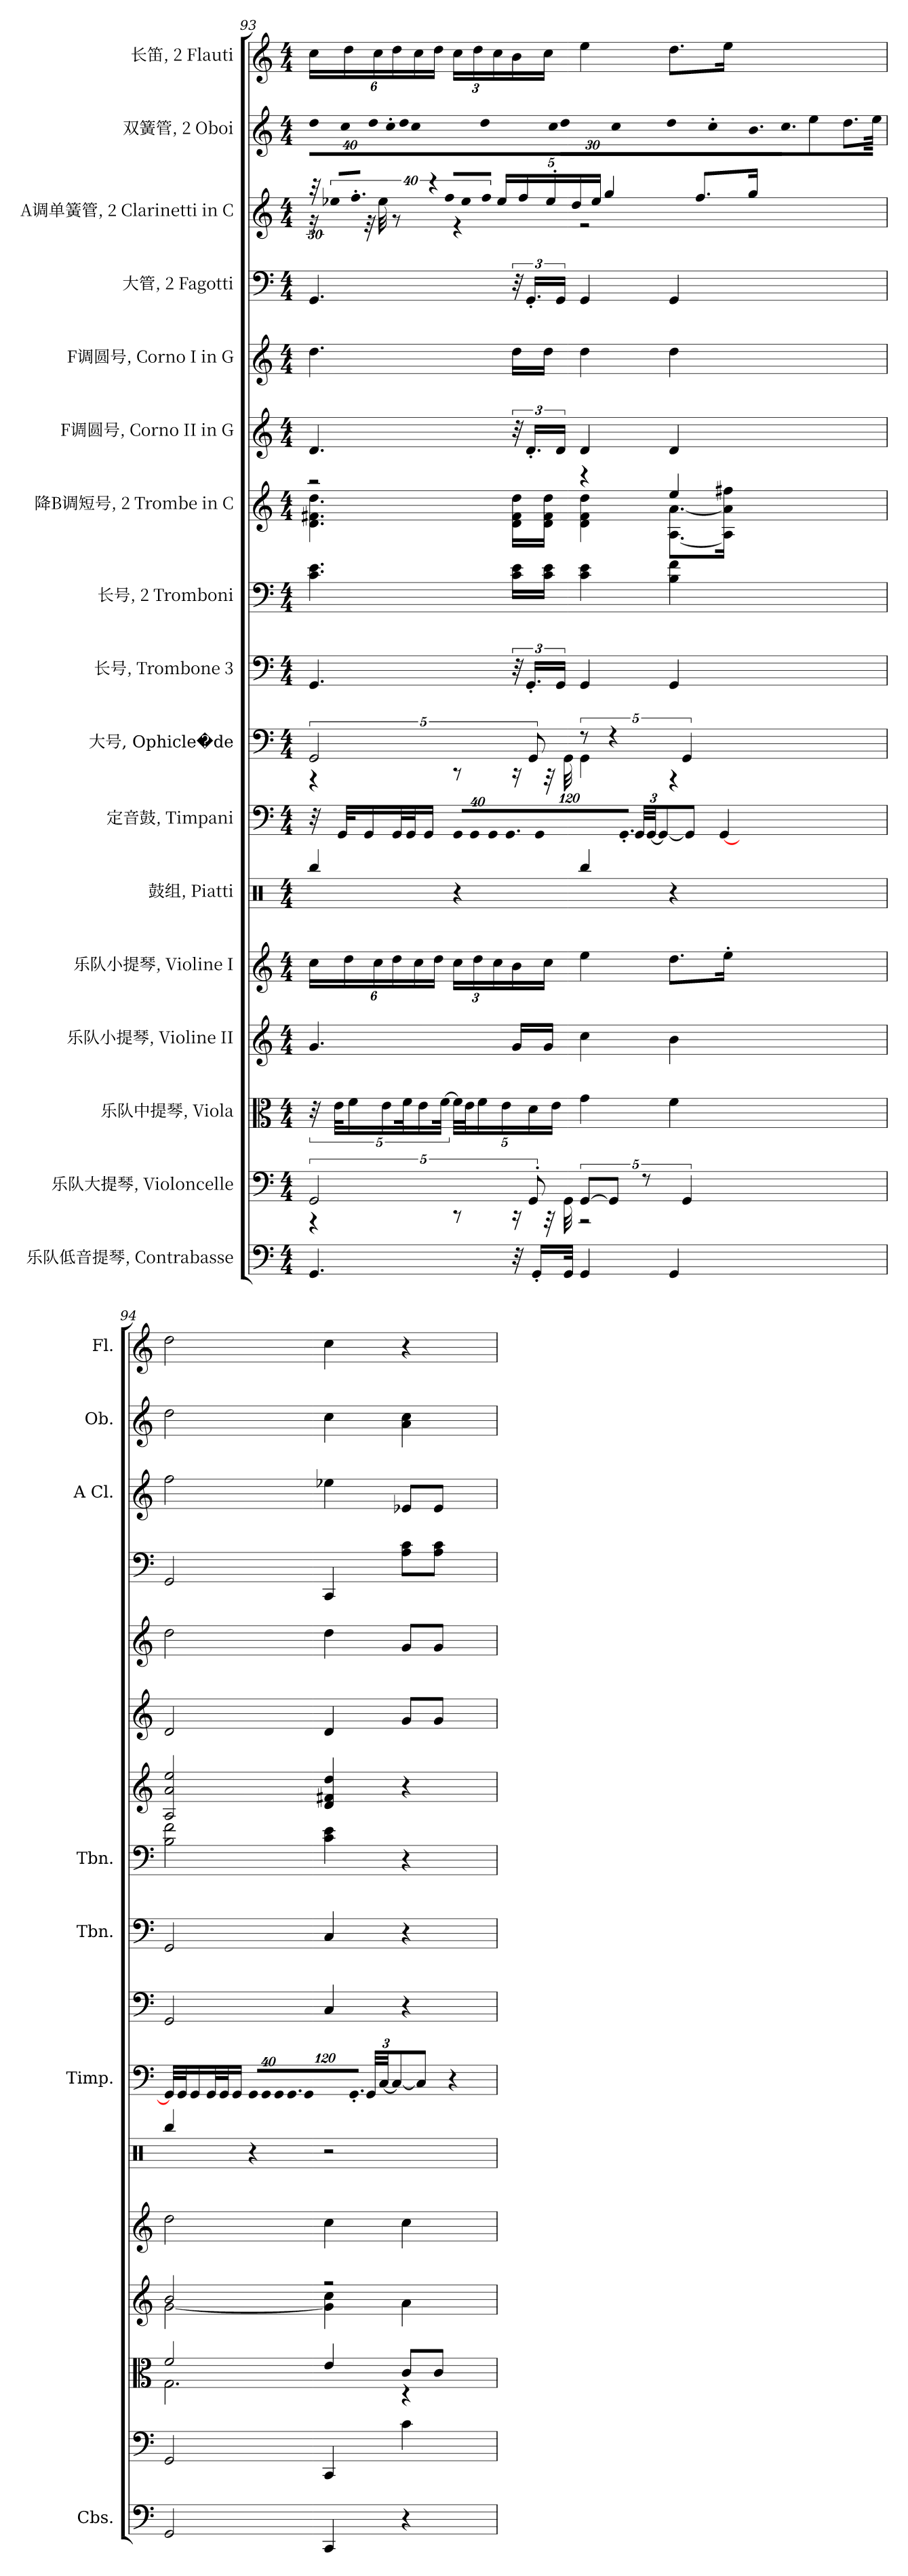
**kern	**kern	**kern	**kern	**kern	**kern	**kern	**kern	**kern	**kern	**kern	**kern	**kern	**kern	**kern	**kern	**kern
*part17	*part16	*part15	*part14	*part13	*part12	*part11	*part10	*part9	*part8	*part7	*part6	*part5	*part4	*part3	*part2	*part1
*staff17	*staff16	*staff15	*staff14	*staff13	*staff12	*staff11	*staff10	*staff9	*staff8	*staff7	*staff6	*staff5	*staff4	*staff3	*staff2	*staff1
*I"乐队低音提琴, Contrabasse	*I"乐队大提琴, Violoncelle	*I"乐队中提琴, Viola	*I"乐队小提琴, Violine II	*I"乐队小提琴, Violine I	*I"鼓组, Piatti	*I"定音鼓, Timpani	*I"大号, Ophicle�de	*I"长号, Trombone 3	*I"长号, 2 Tromboni	*I"降B调短号, 2 Trombe in C	*I"F调圆号, Corno II in G	*I"F调圆号, Corno I in G	*I"大管, 2 Fagotti	*I"A调单簧管, 2 Clarinetti in C	*I"双簧管, 2 Oboi	*I"长笛, 2 Flauti
*I'Cbs.	*	*	*	*	*	*I'Timp.	*	*I'Tbn.	*I'Tbn.	*	*	*	*	*I'A Cl.	*I'Ob.	*I'Fl.
*clefF4	*clefF4	*clefC3	*clefG2	*clefG2	*clefX	*clefF4	*clefF4	*clefF4	*clefF4	*clefG2	*clefG2	*clefG2	*clefF4	*clefG2	*clefG2	*clefG2
*ITrd7c12	*	*	*	*	*	*	*	*	*	*ITrd1c2	*ITrd4c7	*ITrd4c7	*	*ITrd2c3	*	*
*k[]	*k[]	*k[]	*k[]	*k[]	*k[]	*k[]	*k[]	*k[]	*k[]	*k[b-e-]	*k[b-]	*k[b-]	*k[]	*k[f#c#g#]	*k[]	*k[]
*M4/4	*M4/4	*M4/4	*M4/4	*M4/4	*M4/4	*M4/4	*M4/4	*M4/4	*M4/4	*M4/4	*M4/4	*M4/4	*M4/4	*M4/4	*M4/4	*M4/4
*MM162	*MM162	*MM162	*MM162	*MM162	*MM162	*MM162	*MM162	*MM162	*MM162	*MM162	*MM162	*MM162	*MM162	*MM162	*MM162	*MM162
=93	=93	=93	=93	=93	=93	=93	=93	=93	=93	=93	=93	=93	=93	=93	=93	=93
*	*^	*	*	*	*	*	*	*	*	*	*	*	*	*	*	*
*	*	*	*	*	*Xbrackettup	*	*	*	*	*	*	*	*	*	*	*	*
*	*	*	*	*	*	*	*	*^	*	*	*^	*	*	*	*	*	*
!	!	!	!	!	!	!	!	!	!	!	!	!	!	!	!	!	!LO:N:vis=64	!	!
*	*	*	*	*	*	*	*	*	*	*	*	*	*	*	*	*	*^	*	*
*	*	*	*	*	*	*	*	*	*	*	*	*	*	*	*	*	*	*	*Xbrackettup	*
!	!	!	!	!	!	!	!	!	!	!	!	!	!	!	!	!	!	!	!LO:N:vis=32	!
*	*	*	*	*	*	*	*	*	*	*	*	*	*	*	*	*	*	*	*	*Xbrackettup
4.GGG/	5%2GG/	4r	40r	4.g/	24cc\LL	4Rbb/	32r	5%2GG/	4r	4.GG/	4.c\ 4.e\	2r	4.c\ 4.en\ 4.cc\	4.G/	4.g\	4.GG/	960%17r	16r	640%23dd\LLL	24cc\LL
!	!	!	!	!	!	!	!	!	!	!	!	!	!	!	!	!	!LO:N:vis=32	!	!	!
.	.	.	.	.	.	.	.	.	.	.	.	.	.	.	.	.	640%23ccn/LLL	.	.	.
.	.	.	40e\KLL	.	.	.	.	.	.	.	.	.	.	.	.	.	.	.	.	.
.	.	.	.	.	.	.	32GG/KLL	.	.	.	.	.	.	.	.	.	.	.	.	.
!	!	!	!	!	!	!	!	!	!	!	!	!	!	!	!	!	!	!	!LO:N:vis=32	!
.	.	.	.	.	.	.	.	.	.	.	.	.	.	.	.	.	.	.	640%23cc\	.
.	.	.	.	.	24dd\	.	.	.	.	.	.	.	.	.	.	.	.	.	.	24dd\
.	.	.	20f\	.	.	.	.	.	.	.	.	.	.	.	.	.	.	.	.	.
!	!	!	!	!	!	!	!	!	!	!	!	!	!	!	!	!	!LO:N:vis=32.	!	!	!
.	.	.	.	.	.	.	.	.	.	.	.	.	.	.	.	.	1920%103dd'/JJJ	.	.	.
.	.	.	.	.	.	.	16GG/	.	.	.	.	.	.	.	.	.	.	32r	.	.
!	!	!	!	!	!	!	!	!	!	!	!	!	!	!	!	!	!	!	!LO:N:vis=32	!
.	.	.	.	.	.	.	.	.	.	.	.	.	.	.	.	.	.	.	640%23dd\	.
.	.	.	.	.	24cc\	.	.	.	.	.	.	.	.	.	.	.	.	.	.	24cc\
.	.	.	.	.	.	.	.	.	.	.	.	.	.	.	.	.	.	32cc\	.	.
.	.	.	20e\	.	.	.	.	.	.	.	.	.	.	.	.	.	.	.	.	.
!	!	!	!	!	!	!	!	!	!	!	!	!	!	!	!	!	!LO:N:vis=32	!	!	!
.	.	.	.	.	.	.	.	.	.	.	.	.	.	.	.	.	640%23r	.	.	.
!	!	!	!	!	!	!	!	!	!	!	!	!	!	!	!	!	!	!	!LO:N:vis=32	!
.	.	.	.	.	.	.	.	.	.	.	.	.	.	.	.	.	.	.	640%23cc'\	.
.	.	.	.	.	24dd\	.	32GG/L	.	.	.	.	.	.	.	.	.	.	8r	.	24dd\
!	!	!	!	!	!	!	!	!	!	!	!	!	!	!	!	!	!LO:N:vis=32	!	!	!
.	.	.	.	.	.	.	.	.	.	.	.	.	.	.	.	.	640%23dd/LLL	.	.	.
!	!	!	!	!	!	!	!	!	!	!	!	!	!	!	!	!	!	!	!LO:N:vis=256%9	!
.	.	.	.	.	.	.	.	.	.	.	.	.	.	.	.	.	.	.	960%17dd\K	.
.	.	.	40f\K	.	.	.	.	.	.	.	.	.	.	.	.	.	.	.	.	.
.	.	.	.	.	.	.	32GG/J	.	.	.	.	.	.	.	.	.	.	.	.	.
!	!	!	!	!	!	!	!	!	!	!	!	!	!	!	!	!	!	!	!LO:N:vis=32	!
.	.	.	.	.	.	.	.	.	.	.	.	.	.	.	.	.	.	.	640%23cc\	.
.	.	.	.	.	24cc\	.	.	.	.	.	.	.	.	.	.	.	.	.	.	24cc\
.	.	.	20e\	.	.	.	.	.	.	.	.	.	.	.	.	.	.	.	.	.
!	!	!	!	!	!	!	!	!	!	!	!	!	!	!	!	!	!LO:N:vis=32	!	!	!
.	.	.	.	.	.	.	.	.	.	.	.	.	.	.	.	.	640%23cc/	.	.	.
.	.	.	.	.	.	.	16GG/JJ	.	.	.	.	.	.	.	.	.	.	.	.	.
!	!	!	!	!	!	!	!	!	!	!	!	!	!	!	!	!	!	!	!LO:N:vis=32	!
.	.	.	.	.	.	.	.	.	.	.	.	.	.	.	.	.	.	.	640%23dd\	.
.	.	.	.	.	24dd\JJ	.	.	.	.	.	.	.	.	.	.	.	.	.	.	24dd\JJ
!	!	!	!	!	!	!	!	!	!	!	!	!	!	!	!	!	!LO:N:vis=32	!	!	!
.	.	.	.	.	.	.	.	.	.	.	.	.	.	.	.	.	640%23dd/JJJ	.	.	.
.	.	.	[40f\JJk	.	.	.	.	.	.	.	.	.	.	.	.	.	.	.	.	.
!	!	!	!	!	!	!	!	!	!	!	!	!	!	!	!	!	!	!	!LO:N:vis=256%9	!
.	.	.	.	.	.	.	.	.	.	.	.	.	.	.	.	.	.	.	960%17cc\JJJk	.
*	*	*	*Xbrackettup	*	*	*	*Xbrackettup	*	*	*	*	*	*	*	*	*	*	*	*	*
*	*	*	*	*	*	*	*	*	*	*	*	*	*	*	*	*	*	*	*	*MM169
!	!	!	!	!	!	!	!LO:N:vis=32	!	!	!	!	!	!	!	!	!	!	!	!	!
.	.	8r	40f\LLL]	.	24cc\LL	4r	640%23GG/LLL	.	8r	.	.	.	.	.	.	.	.	4r	.	24cc\LL
*	*	*	*	*	*	*	*	*	*	*	*	*	*	*	*	*	*Xbrackettup	*	*	*
!	!	!	!	!	!	!	!	!	!	!	!	!	!	!	!	!	!	!	!LO:N:vis=32	!
.	.	.	.	.	.	.	.	.	.	.	.	.	.	.	.	.	20cc/LL	.	640%23dd\LLL	.
.	.	.	40e\J	.	.	.	.	.	.	.	.	.	.	.	.	.	.	.	.	.
!	!	!	!	!	!	!	!LO:N:vis=32	!	!	!	!	!	!	!	!	!	!	!	!	!
.	.	.	.	.	.	.	640%23GG/	.	.	.	.	.	.	.	.	.	.	.	.	.
!	!	!	!	!	!	!	!	!	!	!	!	!	!	!	!	!	!	!	!LO:N:vis=32	!
.	.	.	.	.	.	.	.	.	.	.	.	.	.	.	.	.	.	.	640%23cc\	.
.	.	.	.	.	24dd\	.	.	.	.	.	.	.	.	.	.	.	.	.	.	24dd\
.	.	.	20f\	.	.	.	.	.	.	.	.	.	.	.	.	.	.	.	.	.
.	.	.	.	.	.	.	.	.	.	.	.	.	.	.	.	.	20dd/	.	.	.
!	!	!	!	!	!	!	!LO:N:vis=32	!	!	!	!	!	!	!	!	!	!	!	!	!
.	.	.	.	.	.	.	640%23GG/	.	.	.	.	.	.	.	.	.	.	.	.	.
!	!	!	!	!	!	!	!	!	!	!	!	!	!	!	!	!	!	!	!LO:N:vis=32	!
.	.	.	.	.	.	.	.	.	.	.	.	.	.	.	.	.	.	.	640%23dd\	.
.	.	.	.	.	24cc\	.	.	.	.	.	.	.	.	.	.	.	.	.	.	24cc\
.	.	.	20e\	.	.	.	.	.	.	.	.	.	.	.	.	.	.	.	.	.
.	.	.	.	.	.	.	.	.	.	.	.	.	.	.	.	.	20cc'/	.	.	.
!	!	!	!	!	!	!	!LO:N:vis=32.	!	!	!	!	!	!	!	!	!	!	!	!	!
.	.	.	.	.	.	.	1920%103GG/	.	.	.	.	.	.	.	.	.	.	.	.	.
!	!	!	!	!	!	!	!	!	!	!	!	!	!	!	!	!	!	!	!LO:N:vis=32	!
.	.	.	.	.	.	.	.	.	.	.	.	.	.	.	.	.	.	.	640%23cc'\	.
32r	.	16r	.	16g/LL	16b\	.	.	.	16r	48r	16c\ 16e\LL	.	16c\ 16e\ 16cc\LL	48r	16g\LL	48r	.	.	.	16b\
!	!	!	!	!	!	!	!	!	!	!	!	!	!	!	!	!	!	!	!LO:N:vis=32.	!
.	.	.	.	.	.	.	.	.	.	.	.	.	.	.	.	.	.	.	1920%103b\	.
.	.	.	.	.	.	.	.	.	.	24.GG'/LL	.	.	.	24.G'/LL	.	24.GG'/LL	.	.	.	.
.	10GG'/	.	20d\	.	.	.	.	10GG/	.	.	.	.	.	.	.	.	.	.	.	.
.	.	.	.	.	.	.	.	.	.	.	.	.	.	.	.	.	20b/	.	.	.
16GGG'/LL	.	.	.	.	.	.	.	.	.	.	.	.	.	.	.	.	.	.	.	.
!	!	!	!	!	!	!	!LO:N:vis=32	!	!	!	!	!	!	!	!	!	!	!	!	!
.	.	.	.	.	.	.	640%23GG/	.	.	.	.	.	.	.	.	.	.	.	.	.
.	.	32r	.	16g/JJ	16cc\JJ	.	.	.	32r	.	16c\ 16e\JJ	.	16c\ 16e\ 16cc\JJ	.	16g\JJ	.	.	.	.	16cc\JJ
!	!	!	!	!	!	!	!LO:N:vis=32.	!	!	!	!	!	!	!	!	!	!	!	!	!
.	.	.	.	.	.	.	1920%103GG'/JJJ	.	.	.	.	.	.	.	.	.	.	.	.	.
!	!	!	!	!	!	!	!	!	!	!	!	!	!	!	!	!	!	!	!LO:N:vis=32.	!
.	.	.	.	.	.	.	.	.	.	.	.	.	.	.	.	.	.	.	1920%103cc\JJJ	.
.	.	.	20e\JJ	.	.	.	.	.	.	.	.	.	.	.	.	.	.	.	.	.
.	.	.	.	.	.	.	.	.	.	.	.	.	.	.	.	.	20cc/JJ	.	.	.
.	.	.	.	.	.	.	.	.	.	24GG/JJ	.	.	.	24G/JJ	.	24GG/JJ	.	.	.	.
32GGG/JJk	.	32GG\	.	.	.	.	.	.	32GG\	.	.	.	.	.	.	.	.	.	.	.
*	*	*	*	*	*	*	*	*	*	*	*	*	*	*	*	*	*	*	*	*MM158
4GGG/	[10GG/L	2r	4g\	4cc\	4ee\	4Rbb/	.	10r	4GG\	4GG/	4c\ 4e\	4r	4c\ 4e\ 4cc\	4G/	4g\	4GG/	.	2r	.	4ee\
.	.	.	.	.	.	.	48GG/LLL	.	.	.	.	.	.	.	.	.	4ee/	.	.	.
.	.	.	.	.	.	.	.	.	.	.	.	.	.	.	.	.	.	.	4ee\	.
.	.	.	.	.	.	.	[48GG/JJ	.	.	.	.	.	.	.	.	.	.	.	.	.
.	.	.	.	.	.	.	12GG/_	.	.	.	.	.	.	.	.	.	.	.	.	.
.	10GG/J]	.	.	.	.	.	.	5r	.	.	.	.	.	.	.	.	.	.	.	.
.	.	.	.	.	.	.	8GG/J]	.	.	.	.	.	.	.	.	.	.	.	.	.
.	10r	.	.	.	.	.	.	.	.	.	.	.	.	.	.	.	.	.	.	.
*	*	*	*	*	*	*	*	*	*	*	*	*	*	*	*	*	*	*	*	*MM164
4GGG/	.	.	4f\	4b\	8.dd\L	4r	.	.	4r	4GG/	4B\ 4f\	4dd/	[8.G\ [8.g\L	4G/	4g\	4GG/	.	.	.	8.dd\L
.	.	.	.	.	.	.	[4GG/	.	.	.	.	.	.	.	.	.	8.dd/L	.	.	.
.	.	.	.	.	.	.	.	.	.	.	.	.	.	.	.	.	.	.	8.dd\L	.
.	5GG/	.	.	.	.	.	.	5GG/	.	.	.	.	.	.	.	.	.	.	.	.
.	.	.	.	.	16ee'\Jk	.	.	.	.	.	.	.	16G\] 16g\] 16een\Jk	.	.	.	.	.	.	16ee\Jk
.	.	.	.	.	.	.	.	.	.	.	.	.	.	.	.	.	16ee/Jk	.	.	.
.	.	.	.	.	.	.	.	.	.	.	.	.	.	.	.	.	.	.	16ee\Jk	.
480ryy	480ryy	480ryy	480ryy	480ryy	480ryy	480ryy	.	480ryy	480ryy	480ryy	480ryy	480ryy	480ryy	480ryy	480ryy	480ryy	.	960ryy	.	480ryy
.	.	.	.	.	.	.	960ryy	.	.	.	.	.	.	.	.	.	960ryy	960ryy	.	.
*	*v	*v	*	*	*	*	*	*v	*v	*	*	*v	*v	*	*	*	*v	*v	*	*
!!LO:PB:g=z
=94	=94	=94	=94	=94	=94	=94	=94	=94	=94	=94	=94	=94	=94	=94	=94	=94
*	*	*	*	*	*	*	*	*	*	*	*	*	*	*	*	*MM156
*	*	*^	*^	*	*	*	*	*	*	*	*	*	*	*	*	*
2GGG/	2GG/	2f/	2.G\	2b/	[2g\	2dd\	4Rbb/	32GG/LLL]	2GG/	2GG/	2B\ 2f\	2G/ 2g/ 2dd/	2G/	2g\	2GG/	2dd\	2dd\	2dd\
.	.	.	.	.	.	.	.	32GG/J	.	.	.	.	.	.	.	.	.	.
.	.	.	.	.	.	.	.	16GG/	.	.	.	.	.	.	.	.	.	.
.	.	.	.	.	.	.	.	32GG/L	.	.	.	.	.	.	.	.	.	.
.	.	.	.	.	.	.	.	32GG/J	.	.	.	.	.	.	.	.	.	.
.	.	.	.	.	.	.	.	16GG/JJ	.	.	.	.	.	.	.	.	.	.
!	!	!	!	!	!	!	!	!LO:N:vis=32	!	!	!	!	!	!	!	!	!	!
.	.	.	.	.	.	.	4r	640%23GG/LLL	.	.	.	.	.	.	.	.	.	.
!	!	!	!	!	!	!	!	!LO:N:vis=32	!	!	!	!	!	!	!	!	!	!
.	.	.	.	.	.	.	.	640%23GG/	.	.	.	.	.	.	.	.	.	.
!	!	!	!	!	!	!	!	!LO:N:vis=32	!	!	!	!	!	!	!	!	!	!
.	.	.	.	.	.	.	.	640%23GG/	.	.	.	.	.	.	.	.	.	.
!	!	!	!	!	!	!	!	!LO:N:vis=32.	!	!	!	!	!	!	!	!	!	!
.	.	.	.	.	.	.	.	1920%103GG/	.	.	.	.	.	.	.	.	.	.
!	!	!	!	!	!	!	!	!LO:N:vis=32	!	!	!	!	!	!	!	!	!	!
.	.	.	.	.	.	.	.	640%23GG/	.	.	.	.	.	.	.	.	.	.
!	!	!	!	!	!	!	!	!LO:N:vis=32.	!	!	!	!	!	!	!	!	!	!
.	.	.	.	.	.	.	.	1920%103GG'/JJJ	.	.	.	.	.	.	.	.	.	.
*	*	*	*	*	*	*	*	*	*	*	*	*	*	*	*	*	*	*MM137
4CCC/	4CC/	4e/	.	2r	4g\] 4cc\	4cc\	2r	.	4C/	4C/	4c\ 4e\	4c/ 4en/ 4cc/	4G/	4g\	4CC/	4ccn\	4cc\	4cc\
.	.	.	.	.	.	.	.	48GG/LLL	.	.	.	.	.	.	.	.	.	.
.	.	.	.	.	.	.	.	[48C/JJ	.	.	.	.	.	.	.	.	.	.
.	.	.	.	.	.	.	.	12C/_	.	.	.	.	.	.	.	.	.	.
.	.	.	.	.	.	.	.	8C/J]	.	.	.	.	.	.	.	.	.	.
*	*	*	*	*	*	*	*	*	*	*	*	*	*	*	*	*	*	*MM127
4r	4c\	8c/L	4r	.	4a\	4cc\	.	.	4r	4r	4r	4r	8c/L	8c/L	8A\ 8c\L	8cn/L	4a\ 4cc\	4r
.	.	.	.	.	.	.	.	4r	.	.	.	.	.	.	.	.	.	.
.	.	8c/J	.	.	.	.	.	.	.	.	.	.	8c/J	8c/J	8A\ 8c\J	8c/J	.	.
960ryy	960ryy	960ryy	960ryy	960ryy	960ryy	960ryy	960ryy	.	960ryy	960ryy	960ryy	960ryy	960ryy	960ryy	960ryy	960ryy	960ryy	960ryy
*	*	*v	*v	*	*	*	*	*	*	*	*	*	*	*	*	*	*	*
*	*	*	*v	*v	*	*	*	*	*	*	*	*	*	*	*	*	*
=	=	=	=	=	=	=	=	=	=	=	=	=	=	=	=	=
*-	*-	*-	*-	*-	*-	*-	*-	*-	*-	*-	*-	*-	*-	*-	*-	*-
